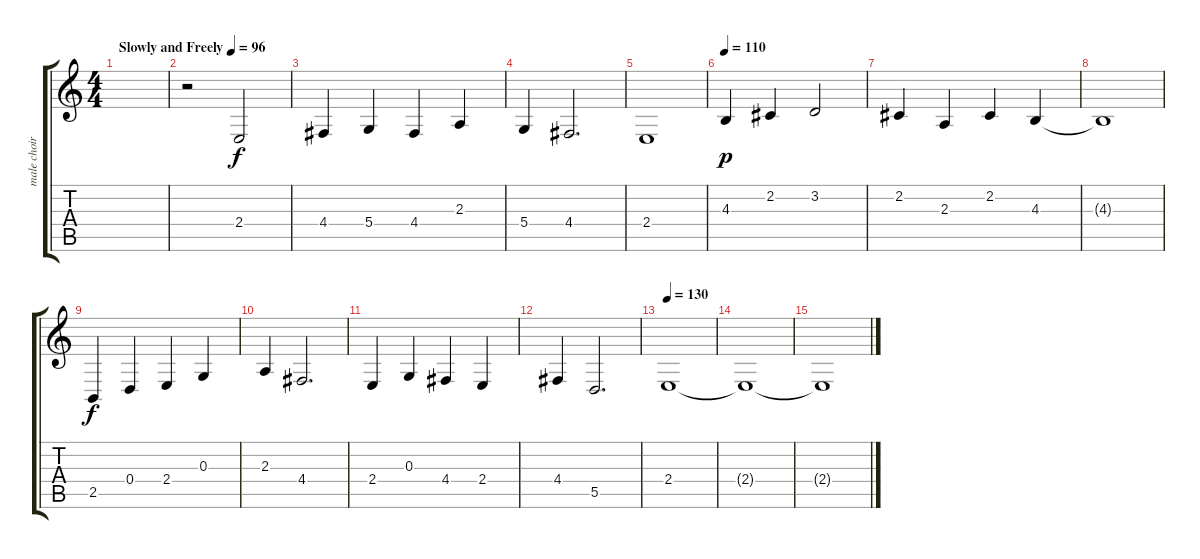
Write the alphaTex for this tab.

\track ("male choir" "male choir") {instrument fx7echoes}
\staff {score tabs}
\tuning (E4 B3 G3 D3 A2 E2) {hide}
\ts (4 4)
\tempo (96 "Slowly and Freely")
\clef g2
\ks c
|
r.2 2.4.2 |
4.4.4 5.4.4 4.4.4 2.3.4 |
5.4.4 4.4.2{d} |
2.4.1 |
\tempo 110
4.3.4{dy p} 2.2.4 3.2.2 |
2.2.4 2.3.4 2.2.4 4.3.4 |
4.3{t}.1 |
2.5.4{dy f} 0.4.4 2.4.4 0.3.4 |
2.3.4 4.4.2{d} |
2.4.4 0.3.4 4.4.4 2.4.4 |
4.4.4 5.5.2{d} |
\tempo 130
2.4.1 |
2.4{t}.1 |
2.4{t}.1{volume 2}
